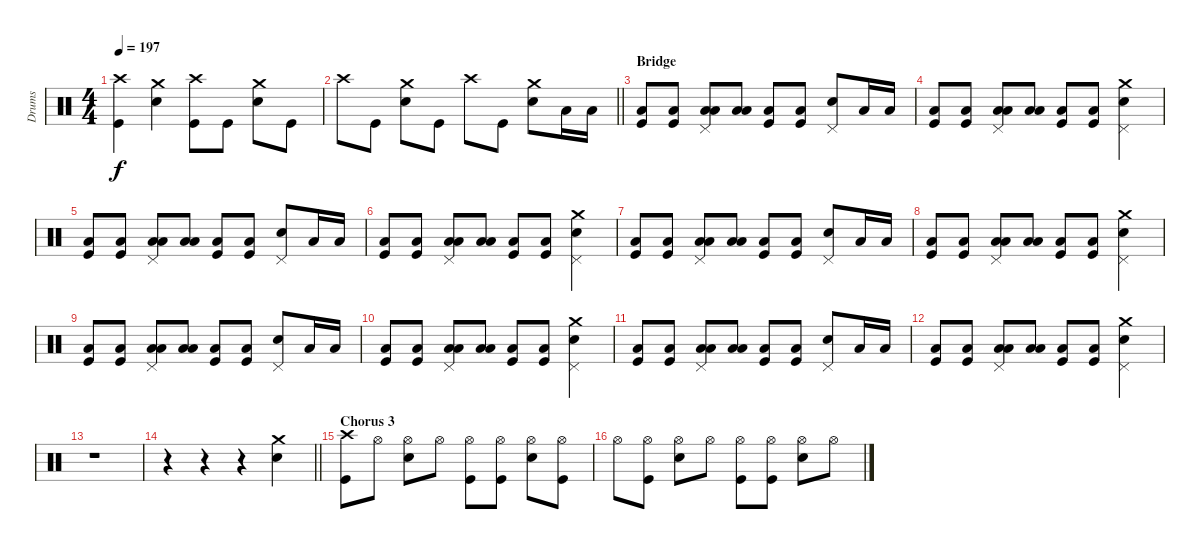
\track ("Drums" "Drums") {instrument percussion}
\staff {score}
\articulation defaults
\ts (4 4)
\tempo 197
\clef neutral
\ks c
("Crash high (hit)" "Kick (hit)").4{dy f} ("Crash medium (hit)" "Electric Snare (hit)").4 ("Crash high (hit)" "Kick (hit)").8 "Kick (hit)".8 ("Crash medium (hit)" "Electric Snare (hit)").8 "Kick (hit)".8 |
\barLineRight lightlight "Crash high (hit)".8 "Kick (hit)".8
("Crash medium (hit)" "Electric Snare (hit)").8 "Kick (hit)".8 "Crash high (hit)".8 "Kick (hit)".8 ("Crash medium (hit)" "Electric Snare (hit)").8 "Low Floor Tom (hit)".16 "Low Floor Tom (hit)".16 |
\section ("" "Bridge")
("Low Floor Tom (hit)" "Kick (hit)").8 ("Low Floor Tom (hit)" "Kick (hit)").8 ("Low Tom (hit)" "Low Floor Tom (hit)" "Pedal Hi-Hat (hit)").8 ("Low Tom (hit)" "Low Floor Tom (hit)").8 ("Low Floor Tom (hit)" "Kick (hit)").8 ("Low Floor Tom (hit)" "Kick (hit)").8 ("Electric Snare (hit)" "Pedal Hi-Hat (hit)").8 "Low Floor Tom (hit)".16 "Low Floor Tom (hit)".16 |
("Low Floor Tom (hit)" "Kick (hit)").8 ("Low Floor Tom (hit)" "Kick (hit)").8 ("Low Tom (hit)" "Low Floor Tom (hit)" "Pedal Hi-Hat (hit)").8 ("Low Tom (hit)" "Low Floor Tom (hit)").8 ("Low Floor Tom (hit)" "Kick (hit)").8 ("Low Floor Tom (hit)" "Kick (hit)").8 ("Crash medium (hit)" "Electric Snare (hit)" "Pedal Hi-Hat (hit)").4 |
("Low Floor Tom (hit)" "Kick (hit)").8 ("Low Floor Tom (hit)" "Kick (hit)").8 ("Low Tom (hit)" "Low Floor Tom (hit)" "Pedal Hi-Hat (hit)").8 ("Low Tom (hit)" "Low Floor Tom (hit)").8 ("Low Floor Tom (hit)" "Kick (hit)").8 ("Low Floor Tom (hit)" "Kick (hit)").8 ("Electric Snare (hit)" "Pedal Hi-Hat (hit)").8 "Low Floor Tom (hit)".16 "Low Floor Tom (hit)".16 |
("Low Floor Tom (hit)" "Kick (hit)").8 ("Low Floor Tom (hit)" "Kick (hit)").8 ("Low Tom (hit)" "Low Floor Tom (hit)" "Pedal Hi-Hat (hit)").8 ("Low Tom (hit)" "Low Floor Tom (hit)").8 ("Low Floor Tom (hit)" "Kick (hit)").8 ("Low Floor Tom (hit)" "Kick (hit)").8 ("Crash medium (hit)" "Electric Snare (hit)" "Pedal Hi-Hat (hit)").4 |
("Low Floor Tom (hit)" "Kick (hit)").8 ("Low Floor Tom (hit)" "Kick (hit)").8 ("Low Tom (hit)" "Low Floor Tom (hit)" "Pedal Hi-Hat (hit)").8 ("Low Tom (hit)" "Low Floor Tom (hit)").8 ("Low Floor Tom (hit)" "Kick (hit)").8 ("Low Floor Tom (hit)" "Kick (hit)").8 ("Electric Snare (hit)" "Pedal Hi-Hat (hit)").8 "Low Floor Tom (hit)".16 "Low Floor Tom (hit)".16 |
("Low Floor Tom (hit)" "Kick (hit)").8 ("Low Floor Tom (hit)" "Kick (hit)").8 ("Low Tom (hit)" "Low Floor Tom (hit)" "Pedal Hi-Hat (hit)").8 ("Low Tom (hit)" "Low Floor Tom (hit)").8 ("Low Floor Tom (hit)" "Kick (hit)").8 ("Low Floor Tom (hit)" "Kick (hit)").8 ("Crash medium (hit)" "Electric Snare (hit)" "Pedal Hi-Hat (hit)").4 |
("Low Floor Tom (hit)" "Kick (hit)").8 ("Low Floor Tom (hit)" "Kick (hit)").8 ("Low Tom (hit)" "Low Floor Tom (hit)" "Pedal Hi-Hat (hit)").8 ("Low Tom (hit)" "Low Floor Tom (hit)").8 ("Low Floor Tom (hit)" "Kick (hit)").8 ("Low Floor Tom (hit)" "Kick (hit)").8 ("Electric Snare (hit)" "Pedal Hi-Hat (hit)").8 "Low Floor Tom (hit)".16 "Low Floor Tom (hit)".16 |
("Low Floor Tom (hit)" "Kick (hit)").8 ("Low Floor Tom (hit)" "Kick (hit)").8 ("Low Tom (hit)" "Low Floor Tom (hit)" "Pedal Hi-Hat (hit)").8 ("Low Tom (hit)" "Low Floor Tom (hit)").8 ("Low Floor Tom (hit)" "Kick (hit)").8 ("Low Floor Tom (hit)" "Kick (hit)").8 ("Crash medium (hit)" "Electric Snare (hit)" "Pedal Hi-Hat (hit)").4 |
("Low Floor Tom (hit)" "Kick (hit)").8 ("Low Floor Tom (hit)" "Kick (hit)").8 ("Low Tom (hit)" "Low Floor Tom (hit)" "Pedal Hi-Hat (hit)").8 ("Low Tom (hit)" "Low Floor Tom (hit)").8 ("Low Floor Tom (hit)" "Kick (hit)").8 ("Low Floor Tom (hit)" "Kick (hit)").8 ("Electric Snare (hit)" "Pedal Hi-Hat (hit)").8 "Low Floor Tom (hit)".16 "Low Floor Tom (hit)".16 |
("Low Floor Tom (hit)" "Kick (hit)").8 ("Low Floor Tom (hit)" "Kick (hit)").8 ("Low Tom (hit)" "Low Floor Tom (hit)" "Pedal Hi-Hat (hit)").8 ("Low Tom (hit)" "Low Floor Tom (hit)").8 ("Low Floor Tom (hit)" "Kick (hit)").8 ("Low Floor Tom (hit)" "Kick (hit)").8 ("Crash medium (hit)" "Electric Snare (hit)" "Pedal Hi-Hat (hit)").4 |
r.1 |
\barLineRight lightlight
r.4 r.4 r.4 ("Crash medium (hit)" "Electric Snare (hit)").4 |
\section ("" "Chorus 3")
("Crash high (hit)" "Kick (hit)").8 "Hi-Hat (open)".8 ("Hi-Hat (open)" "Electric Snare (hit)").8 "Hi-Hat (open)".8 ("Hi-Hat (open)" "Kick (hit)").8 ("Hi-Hat (open)" "Kick (hit)").8 ("Hi-Hat (open)" "Electric Snare (hit)").8 ("Hi-Hat (open)" "Kick (hit)").8 |
"Hi-Hat (open)".8 ("Hi-Hat (open)" "Kick (hit)").8 ("Hi-Hat (open)" "Electric Snare (hit)").8 "Hi-Hat (open)".8 ("Hi-Hat (open)" "Kick (hit)").8 ("Hi-Hat (open)" "Kick (hit)").8 ("Hi-Hat (open)" "Electric Snare (hit)").8 "Hi-Hat (open)".8
